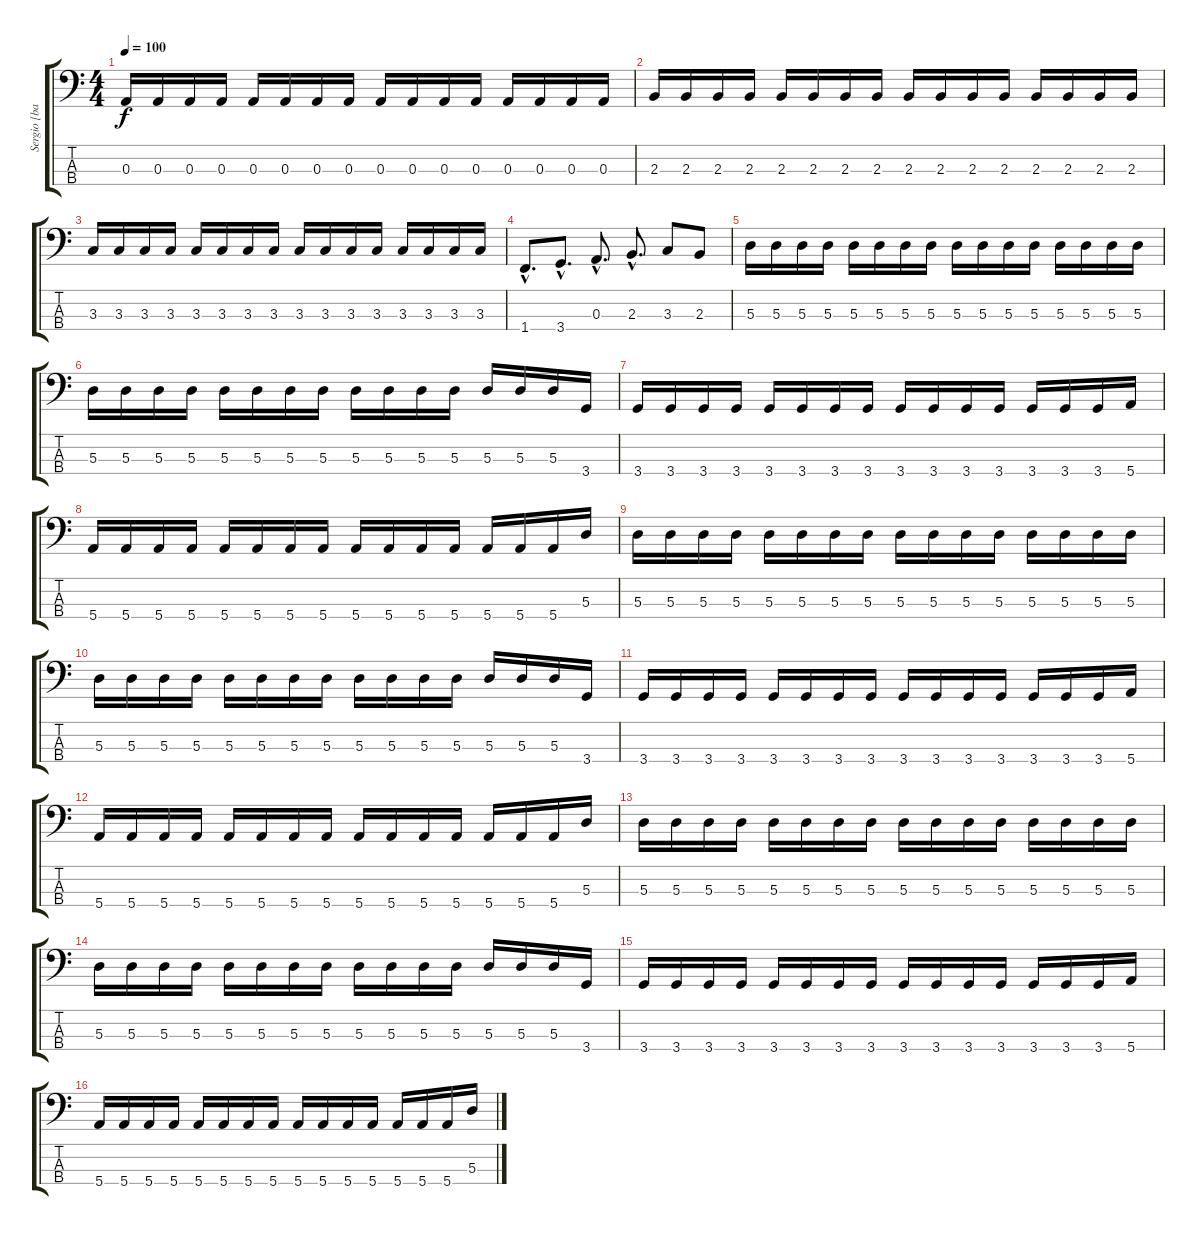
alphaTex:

\track ("Sergio [bajo]" "Sergio [ba") {instrument electricbassfinger}
\staff {score tabs}
\tuning (G2 D2 A1 E1) {hide}
\ts (4 4)
\tempo 100
\clef f4
\ks c
0.3.16{dy f} 0.3.16 0.3.16 0.3.16 0.3.16 0.3.16 0.3.16 0.3.16 0.3.16 0.3.16 0.3.16 0.3.16 0.3.16 0.3.16 0.3.16 0.3.16 |
2.3.16 2.3.16 2.3.16 2.3.16 2.3.16 2.3.16 2.3.16 2.3.16 2.3.16 2.3.16 2.3.16 2.3.16 2.3.16 2.3.16 2.3.16 2.3.16 |
3.3.16 3.3.16 3.3.16 3.3.16 3.3.16 3.3.16 3.3.16 3.3.16 3.3.16 3.3.16 3.3.16 3.3.16 3.3.16 3.3.16 3.3.16 3.3.16 |
1.4{hac}.8{d} 3.4{hac}.8{d} 0.3{hac}.8{d} 2.3{hac}.8{d} 3.3.8 2.3.8 |
5.3.16 5.3.16 5.3.16 5.3.16 5.3.16 5.3.16 5.3.16 5.3.16 5.3.16 5.3.16 5.3.16 5.3.16 5.3.16 5.3.16 5.3.16 5.3.16 |
5.3.16 5.3.16 5.3.16 5.3.16 5.3.16 5.3.16 5.3.16 5.3.16 5.3.16 5.3.16 5.3.16 5.3.16 5.3.16 5.3.16 5.3.16 3.4.16 |
3.4.16 3.4.16 3.4.16 3.4.16 3.4.16 3.4.16 3.4.16 3.4.16 3.4.16 3.4.16 3.4.16 3.4.16 3.4.16 3.4.16 3.4.16 5.4.16 |
5.4.16 5.4.16 5.4.16 5.4.16 5.4.16 5.4.16 5.4.16 5.4.16 5.4.16 5.4.16 5.4.16 5.4.16 5.4.16 5.4.16 5.4.16 5.3.16 |
5.3.16 5.3.16 5.3.16 5.3.16 5.3.16 5.3.16 5.3.16 5.3.16 5.3.16 5.3.16 5.3.16 5.3.16 5.3.16 5.3.16 5.3.16 5.3.16 |
5.3.16 5.3.16 5.3.16 5.3.16 5.3.16 5.3.16 5.3.16 5.3.16 5.3.16 5.3.16 5.3.16 5.3.16 5.3.16 5.3.16 5.3.16 3.4.16 |
3.4.16 3.4.16 3.4.16 3.4.16 3.4.16 3.4.16 3.4.16 3.4.16 3.4.16 3.4.16 3.4.16 3.4.16 3.4.16 3.4.16 3.4.16 5.4.16 |
5.4.16 5.4.16 5.4.16 5.4.16 5.4.16 5.4.16 5.4.16 5.4.16 5.4.16 5.4.16 5.4.16 5.4.16 5.4.16 5.4.16 5.4.16 5.3.16 |
5.3.16 5.3.16 5.3.16 5.3.16 5.3.16 5.3.16 5.3.16 5.3.16 5.3.16 5.3.16 5.3.16 5.3.16 5.3.16 5.3.16 5.3.16 5.3.16 |
5.3.16 5.3.16 5.3.16 5.3.16 5.3.16 5.3.16 5.3.16 5.3.16 5.3.16 5.3.16 5.3.16 5.3.16 5.3.16 5.3.16 5.3.16 3.4.16 |
3.4.16 3.4.16 3.4.16 3.4.16 3.4.16 3.4.16 3.4.16 3.4.16 3.4.16 3.4.16 3.4.16 3.4.16 3.4.16 3.4.16 3.4.16 5.4.16 |
5.4.16 5.4.16 5.4.16 5.4.16 5.4.16 5.4.16 5.4.16 5.4.16 5.4.16 5.4.16 5.4.16 5.4.16 5.4.16 5.4.16 5.4.16 5.3.16
